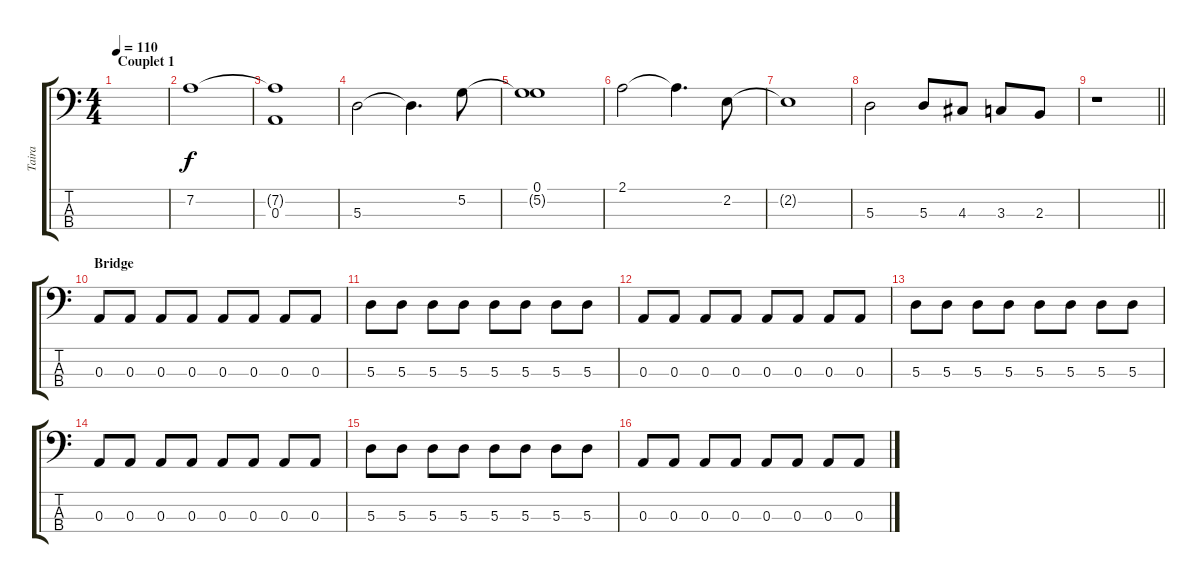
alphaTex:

\track ("Taira" "Taira") {instrument electricbassfinger}
\staff {score tabs}
\tuning (G2 D2 A1 E1) {hide}
\ts (4 4)
\section ("" "Couplet 1")
\tempo 110
\clef f4
\ks c
|
7.2.1 |
(7.2{t} 0.3).1 |
5.3.2 5.3{t}.4{d} 5.2.8 |
(0.1 5.2{t}).1 |
2.1.2 2.1{t}.4{d} 2.2.8 |
2.2{t}.1 |
5.3.2 5.3.8 4.3.8 3.3.8 2.3.8 |
\barLineRight lightlight
r.1 |
\section ("" "Bridge")
0.3.8 0.3.8 0.3.8 0.3.8 0.3.8 0.3.8 0.3.8 0.3.8 |
5.3.8 5.3.8 5.3.8 5.3.8 5.3.8 5.3.8 5.3.8 5.3.8 |
0.3.8 0.3.8 0.3.8 0.3.8 0.3.8 0.3.8 0.3.8 0.3.8 |
5.3.8 5.3.8 5.3.8 5.3.8 5.3.8 5.3.8 5.3.8 5.3.8 |
0.3.8 0.3.8 0.3.8 0.3.8 0.3.8 0.3.8 0.3.8 0.3.8 |
5.3.8 5.3.8 5.3.8 5.3.8 5.3.8 5.3.8 5.3.8 5.3.8 |
0.3.8 0.3.8 0.3.8 0.3.8 0.3.8 0.3.8 0.3.8 0.3.8
